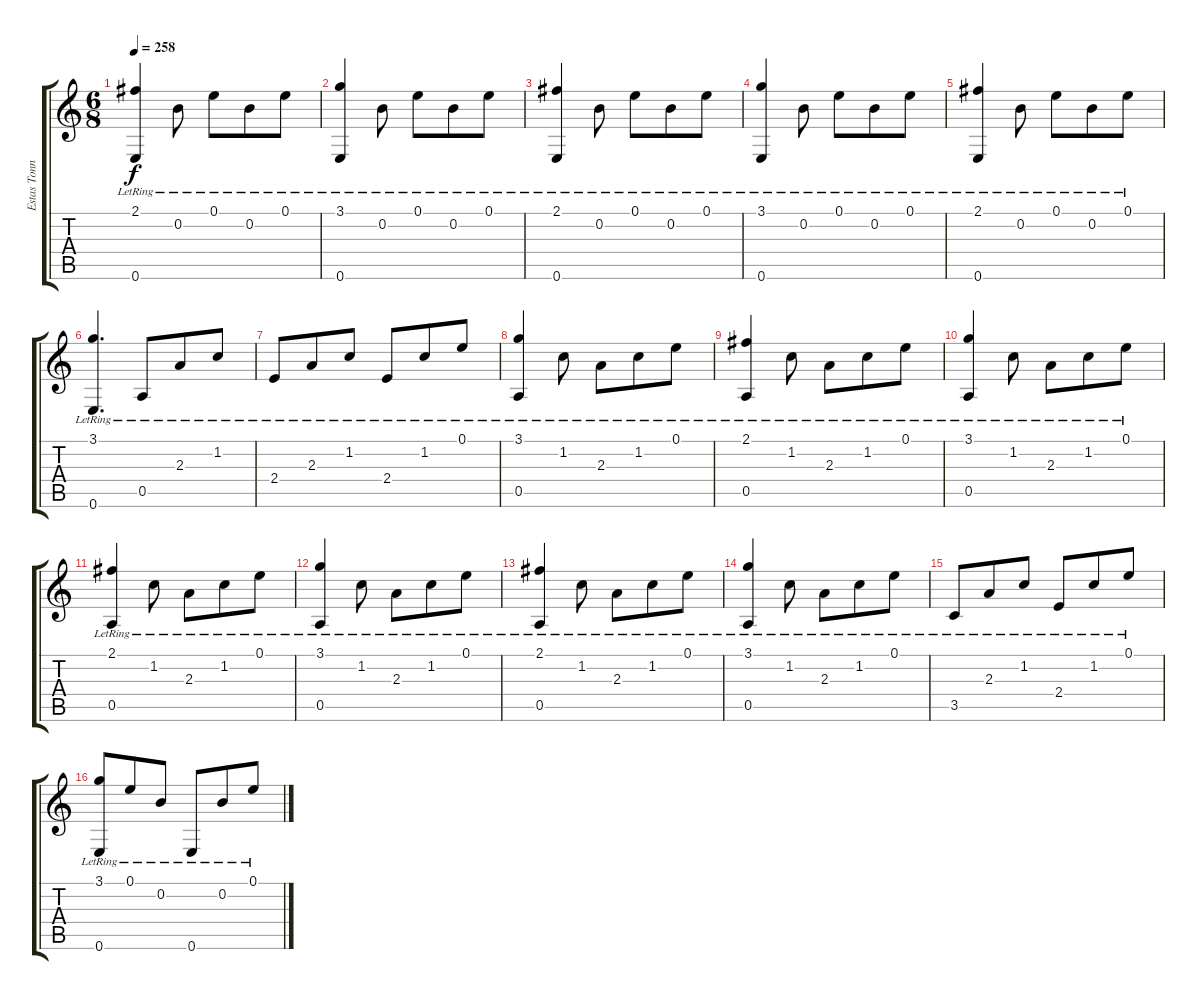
\track ("Estas Tonne" "Estas Tonn") {instrument acousticguitarnylon}
\staff {score tabs}
\tuning (E4 B3 G3 D3 A2 E2) {hide}
\ts (6 8)
\tempo 258
\clef g2
\ks c
(2.1{lr} 0.6{lr}).4{dy f} 0.2{lr}.8 0.1{lr}.8 0.2{lr}.8 0.1{lr}.8 |
(3.1{lr} 0.6{lr}).4 0.2{lr}.8 0.1{lr}.8 0.2{lr}.8 0.1{lr}.8 |
(2.1{lr} 0.6{lr}).4 0.2{lr}.8 0.1{lr}.8 0.2{lr}.8 0.1{lr}.8 |
(3.1{lr} 0.6{lr}).4 0.2{lr}.8 0.1{lr}.8 0.2{lr}.8 0.1{lr}.8 |
(2.1{lr} 0.6{lr}).4 0.2{lr}.8 0.1{lr}.8 0.2{lr}.8 0.1{lr}.8 |
(3.1{lr} 0.6{lr}).4{d} 0.5{lr}.8 2.3{lr}.8 1.2{lr}.8 |
2.4{lr}.8 2.3{lr}.8 1.2{lr}.8 2.4{lr}.8 1.2{lr}.8 0.1{lr}.8 |
(3.1{lr} 0.5{lr}).4 1.2{lr}.8 2.3{lr}.8 1.2{lr}.8 0.1{lr}.8 |
(2.1{lr} 0.5{lr}).4 1.2{lr}.8 2.3{lr}.8 1.2{lr}.8 0.1{lr}.8 |
(3.1{lr} 0.5{lr}).4 1.2{lr}.8 2.3{lr}.8 1.2{lr}.8 0.1{lr}.8 |
(2.1{lr} 0.5{lr}).4 1.2{lr}.8 2.3{lr}.8 1.2{lr}.8 0.1{lr}.8 |
(3.1{lr} 0.5{lr}).4 1.2{lr}.8 2.3{lr}.8 1.2{lr}.8 0.1{lr}.8 |
(2.1{lr} 0.5{lr}).4 1.2{lr}.8 2.3{lr}.8 1.2{lr}.8 0.1{lr}.8 |
(3.1{lr} 0.5{lr}).4 1.2{lr}.8 2.3{lr}.8 1.2{lr}.8 0.1{lr}.8 |
3.5{lr}.8 2.3{lr}.8 1.2{lr}.8 2.4{lr}.8 1.2{lr}.8 0.1{lr}.8 |
(3.1{lr} 0.6{lr}).8 0.1{lr}.8 0.2{lr}.8 0.6{lr}.8 0.2{lr}.8 0.1{lr}.8
